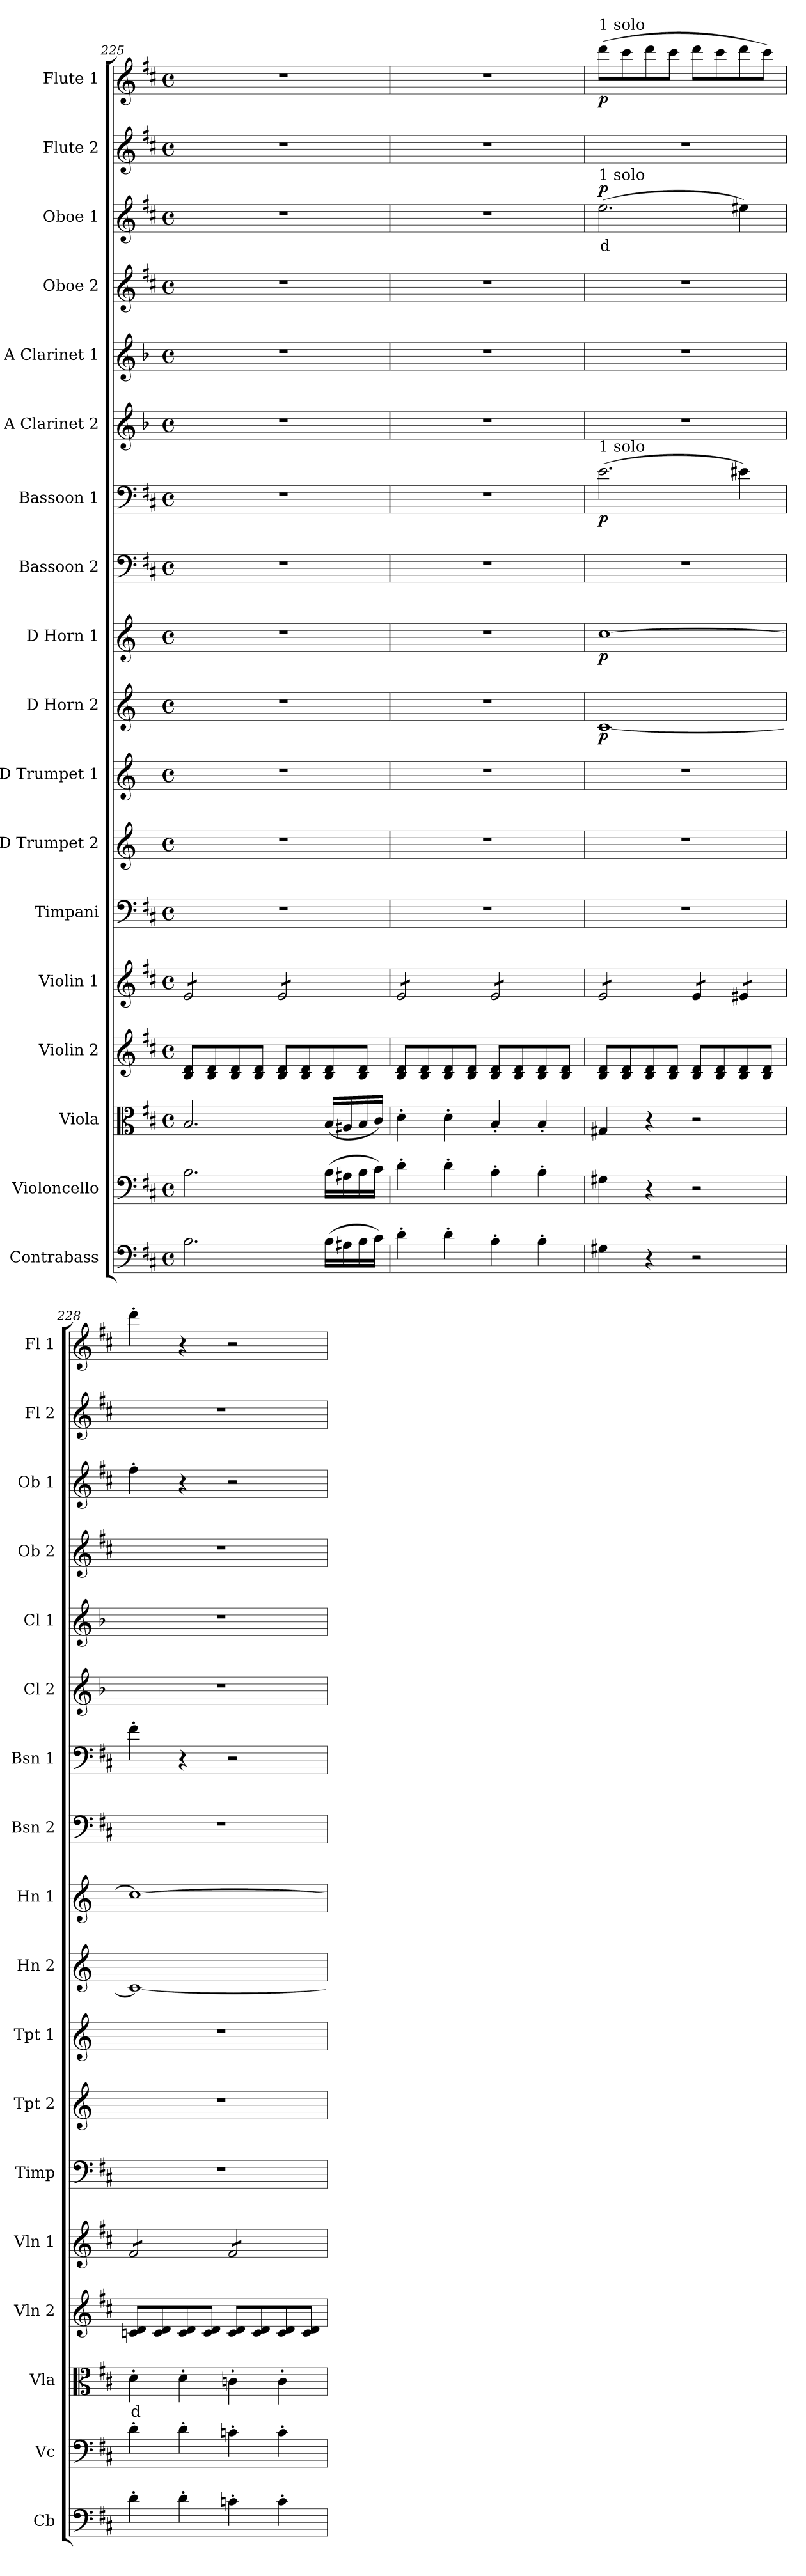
**kern	**kern	**kern	**text	**kern	**kern	**kern	**kern	**kern	**kern	**dynam	**kern	**dynam	**kern	**kern	**dynam	**kern	**kern	**kern	**kern	**text	**dynam	**kern	**kern	**dynam
*part18	*part17	*part16	*part16	*part15	*part14	*part13	*part12	*part11	*part10	*part10	*part9	*part9	*part8	*part7	*part7	*part6	*part5	*part4	*part3	*part3	*part3	*part2	*part1	*part1
*staff18	*staff17	*staff16	*staff16	*staff15	*staff14	*staff13	*staff12	*staff11	*staff10	*staff10	*staff9	*staff9	*staff8	*staff7	*staff7	*staff6	*staff5	*staff4	*staff3	*staff3	*staff3	*staff2	*staff1	*staff1
*I"Contrabass	*I"Violoncello	*I"Viola	*	*I"Violin 2	*I"Violin 1	*I"Timpani	*I"D Trumpet 2	*I"D Trumpet 1	*I"D Horn 2	*	*I"D Horn 1	*	*I"Bassoon 2	*I"Bassoon 1	*	*I"A Clarinet 2	*I"A Clarinet 1	*I"Oboe 2	*I"Oboe 1	*	*	*I"Flute 2	*I"Flute 1	*
*I'Cb	*I'Vc	*I'Vla	*	*I'Vln 2	*I'Vln 1	*I'Timp	*I'Tpt 2	*I'Tpt 1	*I'Hn 2	*	*I'Hn 1	*	*I'Bsn 2	*I'Bsn 1	*	*I'Cl 2	*I'Cl 1	*I'Ob 2	*I'Ob 1	*	*	*I'Fl 2	*I'Fl 1	*
*clefF4	*clefF4	*clefC3	*	*clefG2	*clefG2	*clefF4	*clefG2	*clefG2	*clefG2	*	*clefG2	*	*clefF4	*clefF4	*	*clefG2	*clefG2	*clefG2	*clefG2	*	*	*clefG2	*clefG2	*
*ITrd7c12	*	*	*	*	*	*	*ITrd-1c-2	*ITrd-1c-2	*ITrd6c10	*	*ITrd6c10	*	*	*	*	*ITrd2c3	*ITrd2c3	*	*	*	*	*	*	*
*k[f#c#]	*k[f#c#]	*k[f#c#]	*	*k[f#c#]	*k[f#c#]	*k[f#c#]	*k[f#c#]	*k[f#c#]	*k[f#c#]	*	*k[f#c#]	*	*k[f#c#]	*k[f#c#]	*	*k[f#c#]	*k[f#c#]	*k[f#c#]	*k[f#c#]	*	*	*k[f#c#]	*k[f#c#]	*
*M4/4	*M4/4	*M4/4	*	*M4/4	*M4/4	*M4/4	*M4/4	*M4/4	*M4/4	*	*M4/4	*	*M4/4	*M4/4	*	*M4/4	*M4/4	*M4/4	*M4/4	*	*	*M4/4	*M4/4	*
*met(c)	*met(c)	*met(c)	*	*met(c)	*met(c)	*met(c)	*met(c)	*met(c)	*met(c)	*	*met(c)	*	*met(c)	*met(c)	*	*met(c)	*met(c)	*met(c)	*met(c)	*	*	*met(c)	*met(c)	*
=225	=225	=225	=225	=225	=225	=225	=225	=225	=225	=225	=225	=225	=225	=225	=225	=225	=225	=225	=225	=225	=225	=225	=225	=225
*	*	*	*	*	*tremolo	*	*	*	*	*	*	*	*	*	*	*	*	*	*	*	*	*	*	*
2.BB\	2.B\	2.B/	.	8B/ 8d/L	8e/L	1r	1r	1r	1r	.	1r	.	1r	1r	.	1r	1r	1r	1r	.	.	1r	1r	.
.	.	.	.	8B/ 8d/	8e/	.	.	.	.	.	.	.	.	.	.	.	.	.	.	.	.	.	.	.
.	.	.	.	8B/ 8d/	8e/	.	.	.	.	.	.	.	.	.	.	.	.	.	.	.	.	.	.	.
.	.	.	.	8B/ 8d/J	8e/J	.	.	.	.	.	.	.	.	.	.	.	.	.	.	.	.	.	.	.
.	.	.	.	8B/ 8d/L	8e/L	.	.	.	.	.	.	.	.	.	.	.	.	.	.	.	.	.	.	.
.	.	.	.	8B/ 8d/	8e/	.	.	.	.	.	.	.	.	.	.	.	.	.	.	.	.	.	.	.
(16BB\LL	(16B\LL	(16B/LL	.	8B/ 8d/	8e/	.	.	.	.	.	.	.	.	.	.	.	.	.	.	.	.	.	.	.
16AA#X\	16A#X\	16A#X/	.	.	.	.	.	.	.	.	.	.	.	.	.	.	.	.	.	.	.	.	.	.
16BB\	16B\	16B/	.	8B/ 8d/J	8e/J	.	.	.	.	.	.	.	.	.	.	.	.	.	.	.	.	.	.	.
16C#\JJ)	16c#\JJ)	16c#/JJ)	.	.	.	.	.	.	.	.	.	.	.	.	.	.	.	.	.	.	.	.	.	.
!!LO:PB:g=z
=226	=226	=226	=226	=226	=226	=226	=226	=226	=226	=226	=226	=226	=226	=226	=226	=226	=226	=226	=226	=226	=226	=226	=226	=226
4D'\	4d'\	4d'\	.	8B/ 8d/L	8e/L	1r	1r	1r	1r	.	1r	.	1r	1r	.	1r	1r	1r	1r	.	.	1r	1r	.
.	.	.	.	8B/ 8d/	8e/	.	.	.	.	.	.	.	.	.	.	.	.	.	.	.	.	.	.	.
4D'\	4d'\	4d'\	.	8B/ 8d/	8e/	.	.	.	.	.	.	.	.	.	.	.	.	.	.	.	.	.	.	.
.	.	.	.	8B/ 8d/J	8e/J	.	.	.	.	.	.	.	.	.	.	.	.	.	.	.	.	.	.	.
4BB'\	4B'\	4B'/	.	8B/ 8d/L	8e/L	.	.	.	.	.	.	.	.	.	.	.	.	.	.	.	.	.	.	.
.	.	.	.	8B/ 8d/	8e/	.	.	.	.	.	.	.	.	.	.	.	.	.	.	.	.	.	.	.
4BB'\	4B'\	4B'/	.	8B/ 8d/	8e/	.	.	.	.	.	.	.	.	.	.	.	.	.	.	.	.	.	.	.
.	.	.	.	8B/ 8d/J	8e/J	.	.	.	.	.	.	.	.	.	.	.	.	.	.	.	.	.	.	.
=227	=227	=227	=227	=227	=227	=227	=227	=227	=227	=227	=227	=227	=227	=227	=227	=227	=227	=227	=227	=227	=227	=227	=227	=227
!	!	!	!	!	!	!	!	!	!	!	!	!	!	!	!	!	!	!	!	!	!	!	!LO:TX:a:t=1 solo	!
!	!	!	!	!	!	!	!	!	!	!	!	!	!	!	!	!	!	!	!LO:TX:a:t=1 solo	!	!	!	!	!
!	!	!	!	!	!	!	!	!	!	!	!	!	!	!LO:TX:a:t=1 solo	!	!	!	!	!	!	!	!	!	!
!	!	!	!	!	!	!	!	!	!	!LO:DY:b	!	!LO:DY:b	!	!	!LO:DY:b	!	!	!	!	!LO:LY:b:color=#FF0000	!LO:DY:b	!	!	!LO:DY:b
4GG#X\	4G#X\	4G#X/	.	8B/ 8d/L	8e/L	1r	1r	1r	[1D	p	[1d	p	1r	(2.e\	p	1r	1r	1r	(2.ee\	d	p	1r	(8ddd\L	p
.	.	.	.	8B/ 8d/	8e/	.	.	.	.	.	.	.	.	.	.	.	.	.	.	.	.	.	8ccc#\	.
4r	4r	4r	.	8B/ 8d/	8e/	.	.	.	.	.	.	.	.	.	.	.	.	.	.	.	.	.	8ddd\	.
.	.	.	.	8B/ 8d/J	8e/J	.	.	.	.	.	.	.	.	.	.	.	.	.	.	.	.	.	8ccc#\J	.
2r	2r	2r	.	8B/ 8d/L	8e/L	.	.	.	.	.	.	.	.	.	.	.	.	.	.	.	.	.	8ddd\L	.
.	.	.	.	8B/ 8d/	8e/J	.	.	.	.	.	.	.	.	.	.	.	.	.	.	.	.	.	8ccc#\	.
.	.	.	.	8B/ 8d/	8e#X/L	.	.	.	.	.	.	.	.	4e#X\)	.	.	.	.	4ee#X\)	.	.	.	8ddd\	.
.	.	.	.	8B/ 8d/J	8e#X/J	.	.	.	.	.	.	.	.	.	.	.	.	.	.	.	.	.	8ccc#\J)	.
=228	=228	=228	=228	=228	=228	=228	=228	=228	=228	=228	=228	=228	=228	=228	=228	=228	=228	=228	=228	=228	=228	=228	=228	=228
!	!	!	!LO:LY:b:color=#FF0000	!	!	!	!	!	!	!	!	!	!	!	!	!	!	!	!	!	!	!	!	!
4D'\	4d'\	4d'\	d	8cn/ 8d/L	8f#/L	1r	1r	1r	1D_	.	1d_	.	1r	4f#'\	.	1r	1r	1r	4ff#'\	.	.	1r	4ddd'\	.
.	.	.	.	8c/ 8d/	8f#/	.	.	.	.	.	.	.	.	.	.	.	.	.	.	.	.	.	.	.
4D'\	4d'\	4d'\	.	8c/ 8d/	8f#/	.	.	.	.	.	.	.	.	4r	.	.	.	.	4r	.	.	.	4r	.
.	.	.	.	8c/ 8d/J	8f#/J	.	.	.	.	.	.	.	.	.	.	.	.	.	.	.	.	.	.	.
4Cn'\	4cn'\	4cn'\	.	8c/ 8d/L	8f#/L	.	.	.	.	.	.	.	.	2r	.	.	.	.	2r	.	.	.	2r	.
.	.	.	.	8c/ 8d/	8f#/	.	.	.	.	.	.	.	.	.	.	.	.	.	.	.	.	.	.	.
4C'\	4c'\	4c'\	.	8c/ 8d/	8f#/	.	.	.	.	.	.	.	.	.	.	.	.	.	.	.	.	.	.	.
.	.	.	.	8c/ 8d/J	8f#/J	.	.	.	.	.	.	.	.	.	.	.	.	.	.	.	.	.	.	.
*	*	*	*	*	*Xtremolo	*	*	*	*	*	*	*	*	*	*	*	*	*	*	*	*	*	*	*
=	=	=	=	=	=	=	=	=	=	=	=	=	=	=	=	=	=	=	=	=	=	=	=	=
*-	*-	*-	*-	*-	*-	*-	*-	*-	*-	*-	*-	*-	*-	*-	*-	*-	*-	*-	*-	*-	*-	*-	*-	*-
